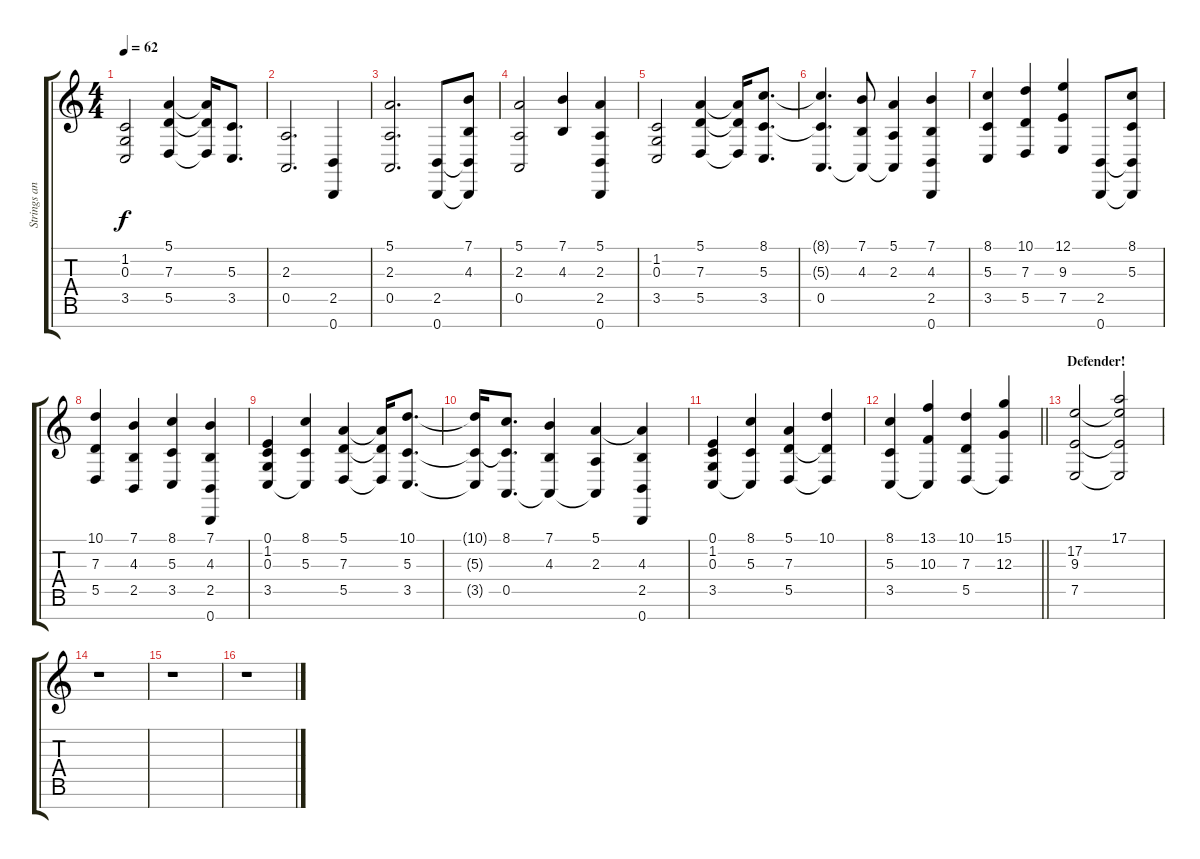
\track ("Strings and Miscellaneous" "Strings an") {instrument stringensemble2}
\staff {score tabs}
\tuning (E4 B3 G3 D3 A2 E2 B1) {hide}
\ts (4 4)
\tempo 62
\clef g2
\ks c
(1.2 0.3 3.5).2{dy f} (5.1 7.3 5.5).4 (5.1{t} 7.3{t} 5.5{t}).16 (5.3 3.5).8{d} |
(2.3 0.5).2{d} (2.5 0.7).4 |
(5.1 2.3 0.5).2{d} (2.5 0.7).8 (7.1 4.3 2.5{t} 0.7{t}).8 |
(5.1 2.3 0.5).2 (7.1 4.3).4 (5.1 2.3 2.5 0.7).4 |
(1.2 0.3 3.5).2 (5.1 7.3 5.5).4 (5.1{t} 7.3{t} 5.5{t}).16 (8.1 5.3 3.5).8{d} |
(8.1{t} 5.3{t} 0.5).4{d} (7.1 4.3 0.5{t}).8 (5.1 2.3 0.5{t}).4 (7.1 4.3 2.5 0.7).4 |
(8.1 5.3 3.5).4 (10.1 7.3 5.5).4 (12.1 9.3 7.5).4 (2.5 0.7).8 (8.1 5.3 2.5{t} 0.7{t}).8 |
(10.1 7.3 5.5).4 (7.1 4.3 2.5).4 (8.1 5.3 3.5).4 (7.1 4.3 2.5 0.7).4 |
(0.1 1.2 0.3 3.5).4 (8.1 5.3 3.5{t}).4 (5.1 7.3 5.5).4 (5.1{t} 7.3{t} 5.5{t}).16 (10.1 5.3 3.5).8{d} |
(10.1{t} 5.3{t} 3.5{t}).16 (8.1 5.3{t} 0.5).8{d} (7.1 4.3 0.5{t}).4 (5.1 2.3 0.5{t}).4 (5.1{t} 4.3 2.5 0.7).4 |
(0.1 1.2 0.3 3.5).4 (8.1 5.3 3.5{t}).4 (5.1 7.3 5.5).4 (10.1 7.3{t} 5.5{t}).4 |
\barLineRight lightlight
(8.1 5.3 3.5).4 (13.1 10.3 3.5{t}).4 (10.1 7.3 5.5).4 (15.1 12.3 5.5{t}).4 |
\section ("" "Defender!")
(17.2 9.3 7.5).2 (17.1 17.2{t} 9.3{t} 7.5{t}).2 |
r.1 |
r.1 |
r.1
